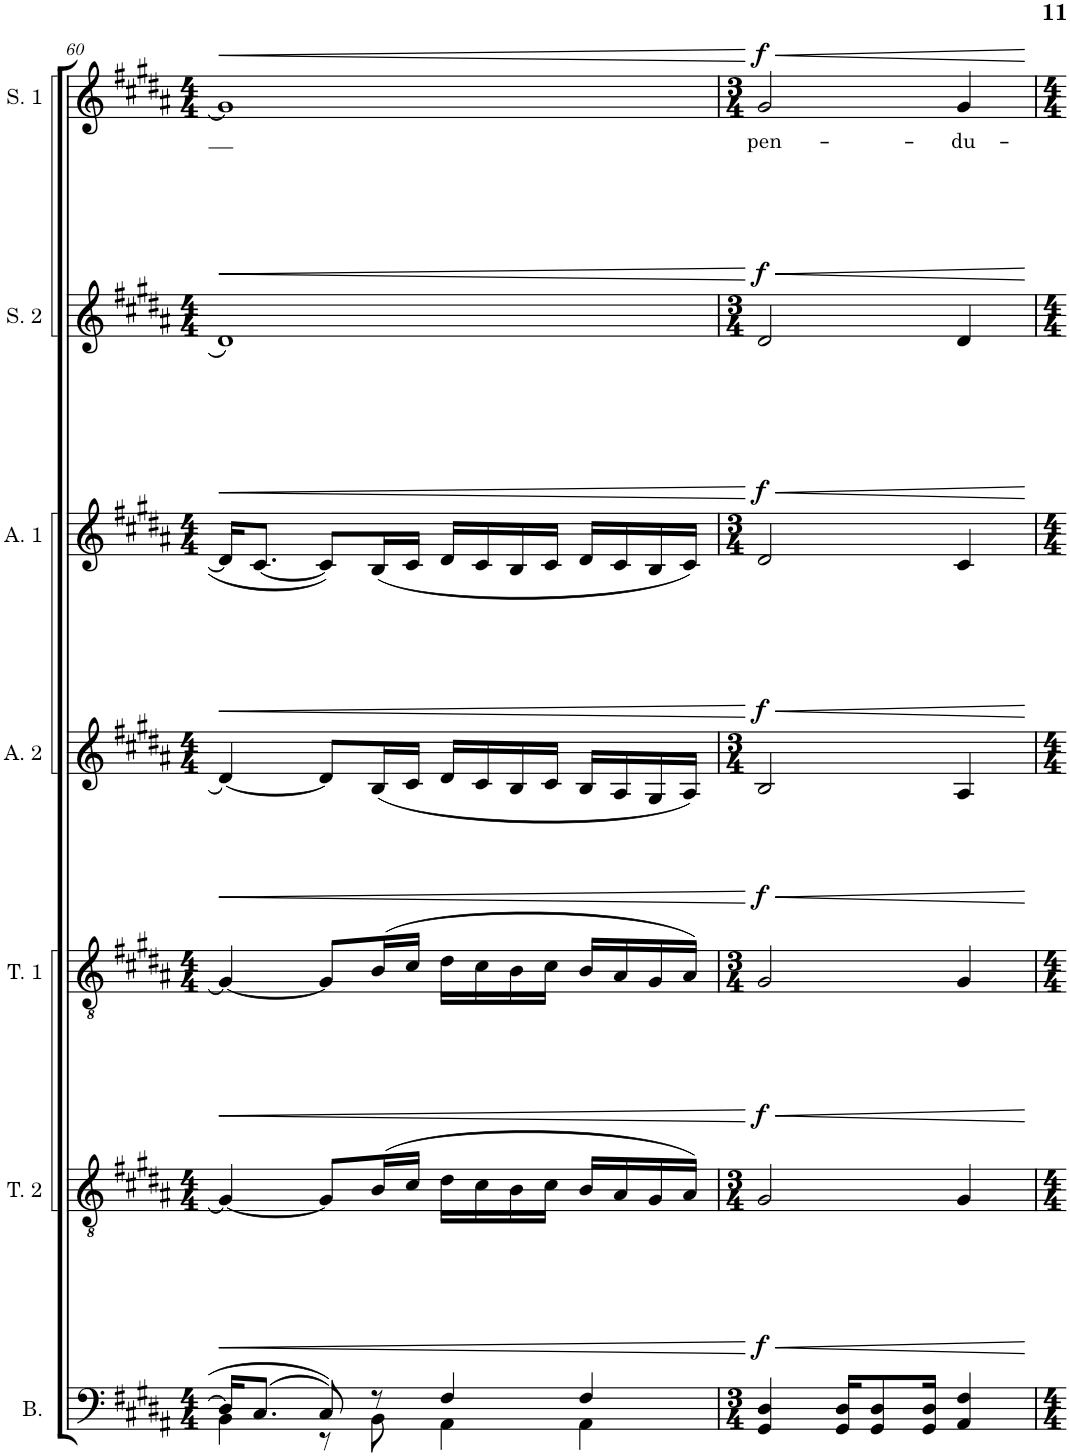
**kern	**dynam	**kern	**dynam	**kern	**dynam	**kern	**dynam	**kern	**dynam	**kern	**dynam	**kern	**text	**dynam
*part7	*part7	*part6	*part6	*part5	*part5	*part4	*part4	*part3	*part3	*part2	*part2	*part1	*part1	*part1
*staff7	*staff7	*staff6	*staff6	*staff5	*staff5	*staff4	*staff4	*staff3	*staff3	*staff2	*staff2	*staff1	*staff1	*staff1
*I"Bass	*	*I"Tenor 2	*	*I"Tenor 1	*	*I"Alt 2	*	*I"Alt 1	*	*I"Sopran 2	*	*I"Sopran 1	*	*
*I'B.	*	*I'T. 2	*	*I'T. 1	*	*I'A. 2	*	*I'A. 1	*	*I'S. 2	*	*I'S. 1	*	*
!!LO:PB:g=z
*clefF4	*	*clefGv2	*	*clefGv2	*	*clefG2	*	*clefG2	*	*clefG2	*	*clefG2	*	*
*k[f#c#g#d#a#]	*	*k[f#c#g#d#a#]	*	*k[f#c#g#d#a#]	*	*k[f#c#g#d#a#]	*	*k[f#c#g#d#a#]	*	*k[f#c#g#d#a#]	*	*k[f#c#g#d#a#]	*	*
*M4/4	*	*M4/4	*	*M4/4	*	*M4/4	*	*M4/4	*	*M4/4	*	*M4/4	*	*
=60	=60	=60	=60	=60	=60	=60	=60	=60	=60	=60	=60	=60	=60	=60
!	!LO:HP:b	!	!LO:HP:b	!	!LO:HP:b	!	!LO:HP:b	!	!LO:HP:b	!	!LO:HP:b	!	!	!LO:HP:b
*^	*	*	*	*	*	*	*	*	*	*	*	*	*	*
16D#/KL]	4BB\	<	4G#/_	<	4G#/_	<	[4d#/	<	16d#/KL]	<	1d#	<	1g#]	.	<
(8.C#/J	.	.	.	.	.	.	.	.	[8.c#/J	.	.	.	.	.	.
8C#/)	8r	.	8G#/L]	.	8G#/L]	.	8d#/L]	.	8c#/L]	.	.	.	.	.	.
8r	8BB\	.	(16B/L	.	(16B/L	.	(16B/L	.	(16B/L	.	.	.	.	.	.
.	.	.	16c#/JJ	.	16c#/JJ	.	16c#/JJ	.	16c#/JJ	.	.	.	.	.	.
4F#/	4AA#\	.	16d#\LL	.	16d#\LL	.	16d#/LL	.	16d#/LL	.	.	.	.	.	.
.	.	.	16c#\	.	16c#\	.	16c#/	.	16c#/	.	.	.	.	.	.
.	.	.	16B\	.	16B\	.	16B/	.	16B/	.	.	.	.	.	.
.	.	.	16c#\JJ	.	16c#\JJ	.	16c#/JJ	.	16c#/JJ	.	.	.	.	.	.
4F#/	4AA#\	.	16B/LL	.	16B/LL	.	16B/LL	.	16d#/LL	.	.	.	.	.	.
.	.	.	16A#/	.	16A#/	.	16A#/	.	16c#/	.	.	.	.	.	.
.	.	.	16G#/	.	16G#/	.	16G#/	.	16B/	.	.	.	.	.	.
.	.	.	16A#/JJ)	.	16A#/JJ)	.	16A#/JJ)	.	16c#/JJ)	.	.	.	.	.	.
*v	*v	*	*	*	*	*	*	*	*	*	*	*	*	*	*
.	[	.	[	.	[	.	[	.	[	.	[	.	.	[
=61	=61	=61	=61	=61	=61	=61	=61	=61	=61	=61	=61	=61	=61	=61
*M3/4	*	*M3/4	*	*M3/4	*	*M3/4	*	*M3/4	*	*M3/4	*	*M3/4	*	*
!	!LO:HP:b	!	!LO:HP:b	!	!LO:HP:b	!	!LO:HP:b	!	!LO:HP:b	!	!LO:HP:b	!	!LO:LY:b	!LO:HP:b
!	!LO:DY:n=1:a	!	!LO:DY:n=1:a	!	!LO:DY:n=1:a	!	!LO:DY:n=1:a	!	!LO:DY:n=1:a	!	!LO:DY:n=1:a	!	!	!LO:DY:n=1:a
4GG#/ 4D#/	< f	2G#/	< f	2G#/	< f	2B/	< f	2d#/	< f	2d#/	< f	2g#/	pen-	< f
16GG#/ 16D#/KL	.	.	.	.	.	.	.	.	.	.	.	.	.	.
8GG#/ 8D#/	.	.	.	.	.	.	.	.	.	.	.	.	.	.
16GG#/ 16D#/Jk	.	.	.	.	.	.	.	.	.	.	.	.	.	.
!	!	!	!	!	!	!	!	!	!	!	!	!	!LO:LY:b	!
4AA#/ 4F#/	.	4G#/	.	4G#/	.	4A#/	.	4c#/	.	4d#/	.	4g#/	-du-	.
.	[	.	[	.	[	.	[	.	[	.	[	.	.	[
=	=	=	=	=	=	=	=	=	=	=	=	=	=	=
*-	*-	*-	*-	*-	*-	*-	*-	*-	*-	*-	*-	*-	*-	*-
